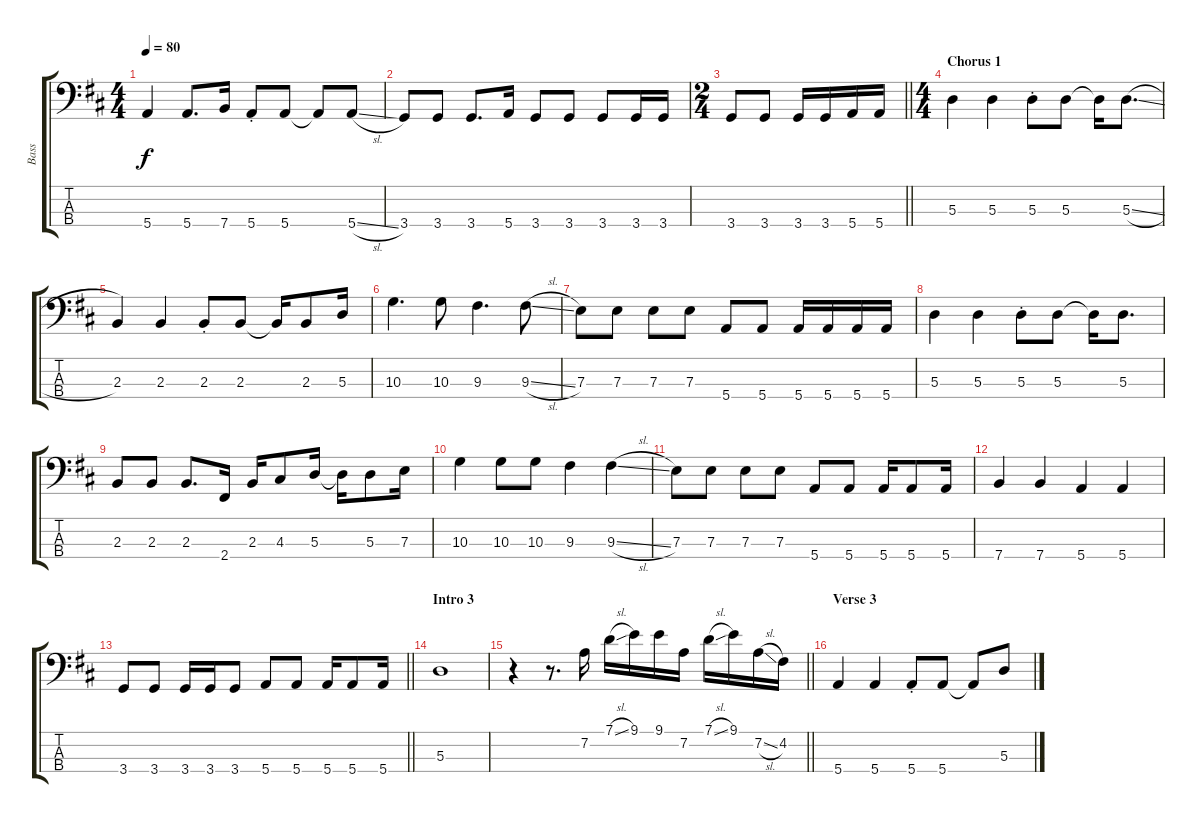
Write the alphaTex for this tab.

\track ("Bass" "Bass") {instrument electricbassfinger}
\staff {score tabs}
\tuning (G2 D2 A1 E1) {hide}
\ts (4 4)
\tempo 80
\clef f4
\ks d
5.4.4{dy f} 5.4.8{d} 7.4.16 5.4{st}.8 5.4.8 5.4{t}.8 5.4{sl}.8 |
3.4.8 3.4.8 3.4.8{d} 5.4.16 3.4.8 3.4.8 3.4.8 3.4.16 3.4.16 |
\ts (2 4)
\barLineRight lightlight
3.4.8 3.4.8 3.4.16 3.4.16 5.4.16 5.4.16 |
\ts (4 4)
\section ("" "Chorus 1")
5.3.4 5.3.4 5.3{st}.8 5.3.8 5.3{t}.16 5.3{sl}.8{d} |
2.3.4 2.3.4 2.3{st}.8 2.3.8 2.3{t}.16 2.3.8 5.3.16 |
10.3.4{d} 10.3.8 9.3.4{d} 9.3{sl}.8 |
7.3.8 7.3.8 7.3.8 7.3.8 5.4.8 5.4.8 5.4.16 5.4.16 5.4.16 5.4.16 |
5.3.4 5.3.4 5.3{st}.8 5.3.8 5.3{t}.16 5.3.8{d} |
2.3.8 2.3.8 2.3.8{d} 2.4.16 2.3.16 4.3.8 5.3.16 5.3{t}.16 5.3.8 7.3.16 |
10.3.4 10.3.8 10.3.8 9.3.4 9.3{sl}.4 |
7.3.8 7.3.8 7.3.8 7.3.8 5.4.8 5.4.8 5.4.16 5.4.8 5.4.16 |
7.4.4 7.4.4 5.4.4 5.4.4 |
\barLineRight lightlight
3.4.8 3.4.8 3.4.16 3.4.16 3.4.8 5.4.8 5.4.8 5.4.16 5.4.8 5.4.16 |
\section ("" "Intro 3")
5.3.1 |
\barLineRight lightlight
r.4 r.8{d} 7.2.16 7.1{sl}.16 9.1.16 9.1.16 7.2.16 7.1{sl}.16 9.1.16 7.2{sl}.16 4.2.16 |
\section ("" "Verse 3")
5.4.4 5.4.4 5.4{st}.8 5.4.8 5.4{t}.8 5.3.8
